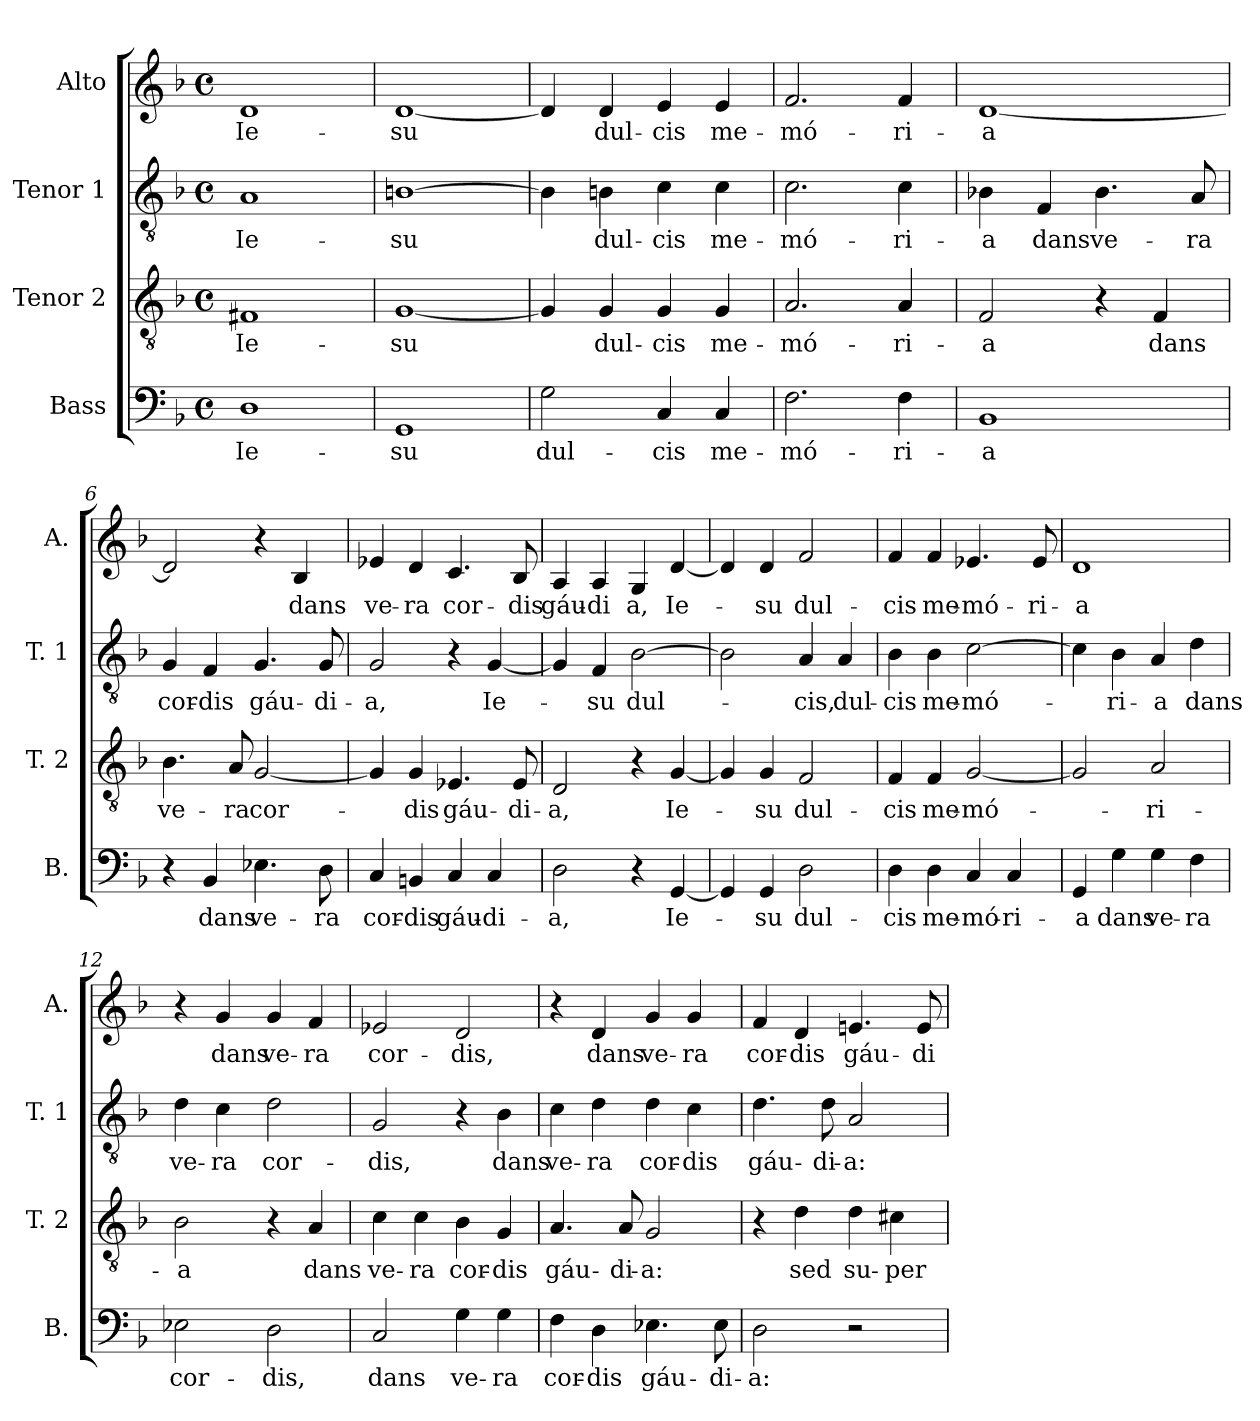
**kern	**text	**kern	**text	**kern	**text	**kern	**text
*part4	*part4	*part3	*part3	*part2	*part2	*part1	*part1
*staff4	*staff4	*staff3	*staff3	*staff2	*staff2	*staff1	*staff1
*I"Bass	*	*I"Tenor 2	*	*I"Tenor 1	*	*I"Alto	*
*I'B.	*	*I'T. 2	*	*I'T. 1	*	*I'A.	*
*clefF4	*	*clefGv2	*	*clefGv2	*	*clefG2	*
*k[b-]	*	*k[b-]	*	*k[b-]	*	*k[b-]	*
*M4/4	*	*M4/4	*	*M4/4	*	*M4/4	*
*met(c)	*	*met(c)	*	*met(c)	*	*met(c)	*
=1	=1	=1	=1	=1	=1	=1	=1
1D	Ie-	1F#X	Ie-	1A	Ie-	1d	Ie-
=2	=2	=2	=2	=2	=2	=2	=2
1GG	-su	[1G	-su	[1Bn	-su	[1d	-su
=3	=3	=3	=3	=3	=3	=3	=3
2G\	dul-	4G/]	.	4B\]	.	4d/]	.
.	.	4G/	dul-	4Bn\	dul-	4d/	dul-
4C/	-cis	4G/	-cis	4c\	-cis	4e/	-cis
4C/	me-	4G/	me-	4c\	me-	4e/	me-
=4	=4	=4	=4	=4	=4	=4	=4
2.F\	-mó-	2.A/	-mó-	2.c\	-mó-	2.f/	-mó-
4F\	-ri-	4A/	-ri-	4c\	-ri-	4f/	-ri-
=5	=5	=5	=5	=5	=5	=5	=5
1BB-	-a	2F/	-a	4B-X\	-a	[1d	-a
.	.	.	.	4F/	dans	.	.
.	.	4r	.	4.B-\	ve-	.	.
.	.	4F/	dans	.	.	.	.
.	.	.	.	8A/	-ra	.	.
=6	=6	=6	=6	=6	=6	=6	=6
4r	.	4.B-\	ve-	4G/	cor-	2d/]	.
4BB-/	dans	.	.	4F/	-dis	.	.
.	.	8A/	-ra	.	.	.	.
4.E-X\	ve-	[2G/	cor-	4.G/	gáu-	4r	.
.	.	.	.	.	.	4B-/	dans
8D\	-ra	.	.	8G/	-di-	.	.
=7	=7	=7	=7	=7	=7	=7	=7
4C/	cor-	4G/]	.	2G/	-a,	4e-X/	ve-
4BBn/	-dis	4G/	-dis	.	.	4d/	-ra
4C/	gáu-	4.E-X/	gáu-	4r	.	4.c/	cor-
4C/	-di-	.	.	[4G/	Ie-	.	.
.	.	8E-/	-di-	.	.	8B-/	-dis
=8	=8	=8	=8	=8	=8	=8	=8
2D\	-a,	2D/	-a,	4G/]	.	4A/	gáu-
.	.	.	.	4F/	-su	4A/	-di
4r	.	4r	.	[2B-\	dul-	4G/	a,
[4GG/	Ie-	[4G/	Ie-	.	.	[4d/	Ie-
=9	=9	=9	=9	=9	=9	=9	=9
4GG/]	.	4G/]	.	2B-\]	.	4d/]	.
4GG/	-su	4G/	-su	.	.	4d/	-su
2D\	dul-	2F/	dul-	4A/	-cis,	2f/	dul-
.	.	.	.	4A/	dul-	.	.
=10	=10	=10	=10	=10	=10	=10	=10
4D\	-cis	4F/	-cis	4B-\	-cis	4f/	-cis
4D\	me-	4F/	me-	4B-\	me-	4f/	me-
4C/	-mó-	[2G/	-mó-	[2c\	-mó-	4.e-X/	-mó-
4C/	-ri-	.	.	.	.	.	.
.	.	.	.	.	.	8e-/	-ri-
=11	=11	=11	=11	=11	=11	=11	=11
4GG/	-a	2G/]	.	4c\]	.	1d	-a
4G\	dans	.	.	4B-\	-ri-	.	.
4G\	ve-	2A/	-ri-	4A/	-a	.	.
4F\	-ra	.	.	4d\	dans	.	.
=12	=12	=12	=12	=12	=12	=12	=12
2E-X\	cor-	2B-\	-a	4d\	ve-	4r	.
.	.	.	.	4c\	-ra	4g/	dans
2D\	-dis,	4r	.	2d\	cor-	4g/	ve-
.	.	4A/	dans	.	.	4f/	-ra
=13	=13	=13	=13	=13	=13	=13	=13
2C/	dans	4c\	ve-	2G/	-dis,	2e-X/	cor-
.	.	4c\	-ra	.	.	.	.
4G\	ve-	4B-\	cor-	4r	.	2d/	-dis,
4G\	-ra	4G/	-dis	4B-\	dans	.	.
=14	=14	=14	=14	=14	=14	=14	=14
4F\	cor-	4.A/	gáu-	4c\	ve-	4r	.
4D\	-dis	.	.	4d\	-ra	4d/	dans
.	.	8A/	-di-	.	.	.	.
4.E-X\	gáu-	2G/	-a:	4d\	cor-	4g/	ve-
.	.	.	.	4c\	-dis	4g/	-ra
8E-\	-di-	.	.	.	.	.	.
=15	=15	=15	=15	=15	=15	=15	=15
2D\	-a:	4r	.	4.d\	gáu-	4f/	cor-
.	.	4d\	sed	.	.	4d/	-dis
.	.	.	.	8d\	-di-	.	.
2r	.	4d\	su-	2A/	-a:	4.en/	gáu-
.	.	4c#X\	-per	.	.	.	.
.	.	.	.	.	.	8e/	-di-
=	=	=	=	=	=	=	=
*-	*-	*-	*-	*-	*-	*-	*-
